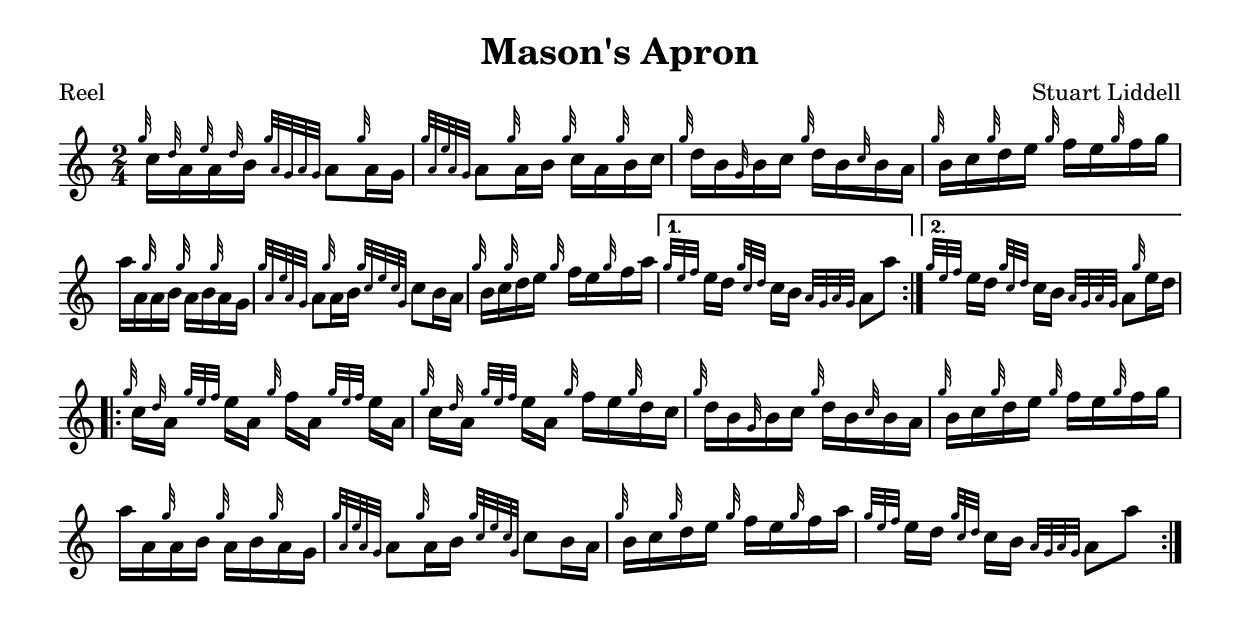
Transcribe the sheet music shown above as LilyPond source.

\version "2.18.2"

\include "bagpipe.ly"

\header {
    title = "Mason's Apron"
    meter = "Reel"
    arranger = "Stuart Liddell"
}

\score {
    {
        \hideKeySignature
        \time 2/4

        \repeat volta 2 {
            \grg c16 \grd a \gre a \grd b \gbirl a8 \grg a16 G
            \shakea a8 \grg a16 b \grg c a \grg b c

            \grg d b \grG b c \grg d b \grc b a \grg b
            c \grg d e \grg f e \grg f g

            \break

            A a \grg a b \grg a b \grg a G
            \shakea a8 \grg a16 b \shakec c8 b16 a

            \grg b c \grg d e \grg f e \grg f A
        }
        \alternative {
            { \dble e16 d \dblc c b \birl a8 A }
            { \dble e16 d \dblc c b \birl a8 \grg e16 d }
        }

        \break


        \repeat volta 2 {
            \grg c \grd a \dble e a \grg f a \dble e a
            \grg c \grd a \dble e a \grg f e \grg d c

            \grg d b \grG b c \grg d b \grc b a \grg b
            c \grg d e \grg f e \grg f g

            \break

            A a \grg a b \grg a b \grg a G
            \shakea a8 \grg a16 b \shakec c8 b16 a

            \grg b c \grg d e \grg f e \grg f A
            \dble e d \dblc c b \birl a8 A
        }
        
    }

    \layout {
        indent = 0.0\cm
        \context { \Score \remove "Bar_number_engraver" }
    }
    
    % \midi {}
}